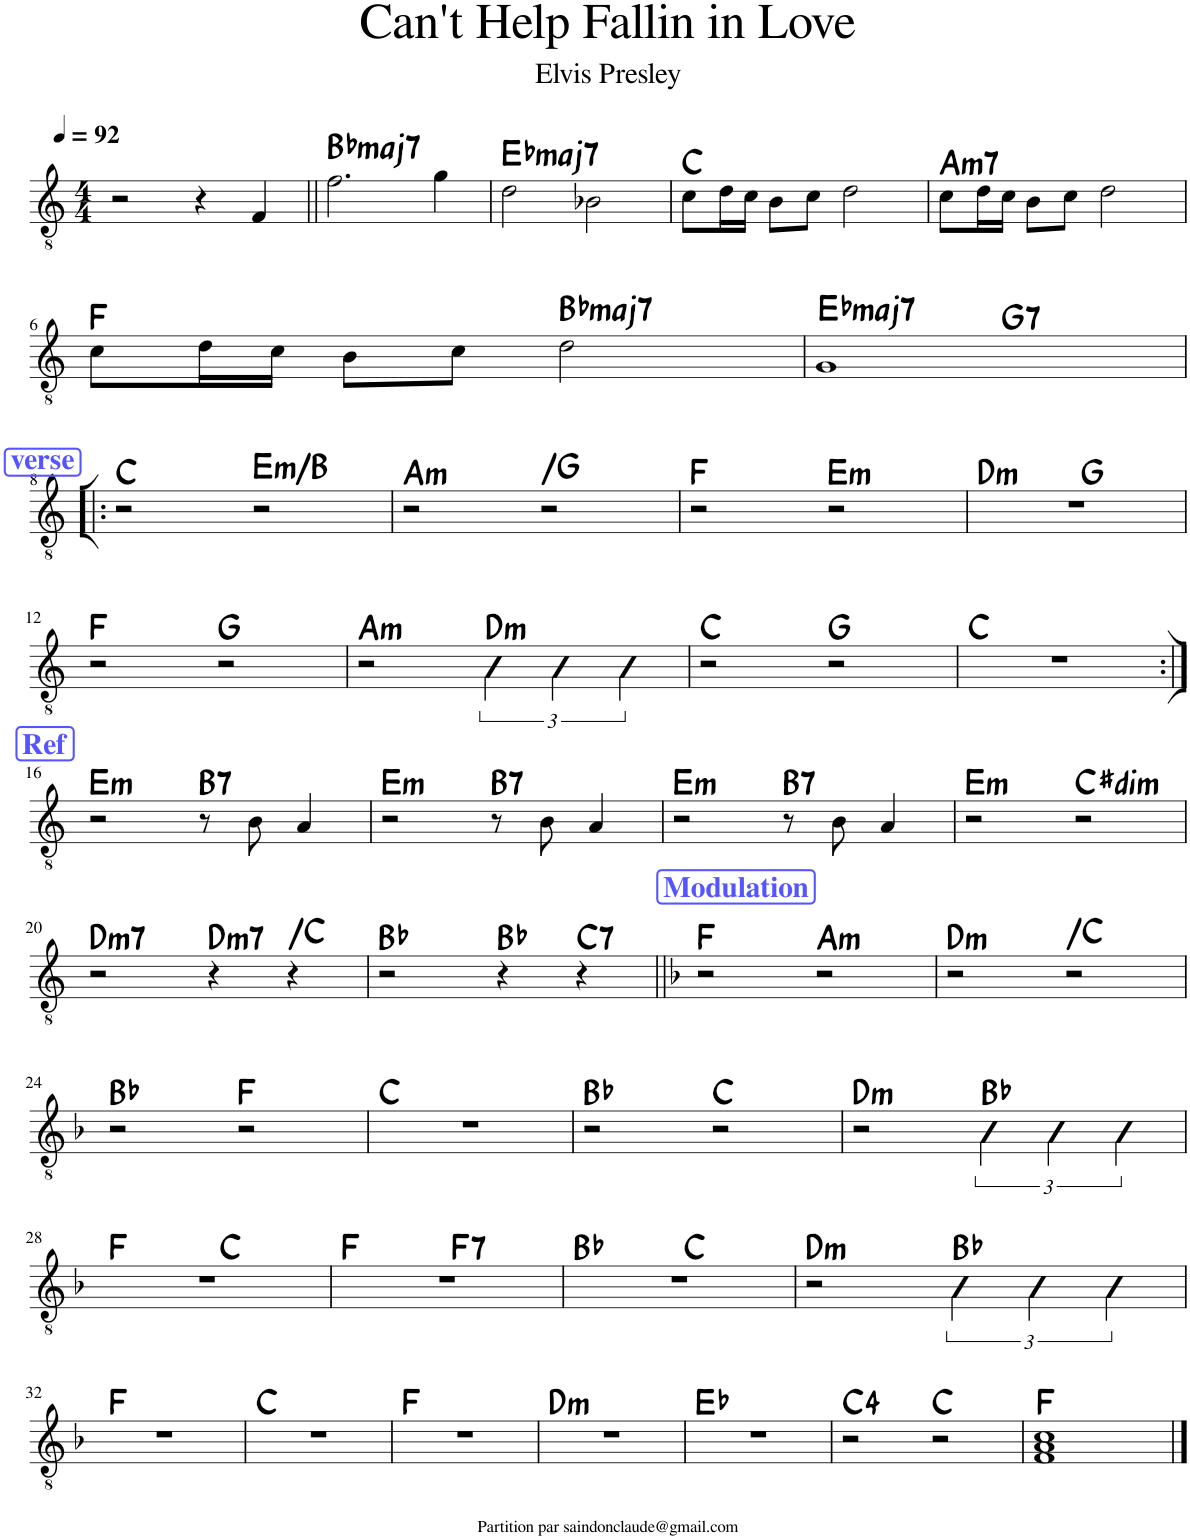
**kern	**harte
*part1	*part1
*staff1	*
*I"Classical Guitar	*
*I'Guit.	*
*clefGv2	*
*k[]	*
*M4/4	*
*MM92	*
=1	=1
2r	.
4r	.
4F/	.
=2||	=2||
!	!LO:H:kt=maj7
2.f\	Bb:maj7
4g\	.
=3	=3
!	!LO:H:kt=maj7
2d\	Eb:maj7
2B-X\	.
=4	=4
8c\L	C:maj
16d\L	.
16c\JJ	.
8B\L	.
8c\J	.
2d\	.
=5	=5
!	!LO:H:kt=m7
8c\L	A:min7
16d\L	.
16c\JJ	.
8B\L	.
8c\J	.
2d\	.
!!LO:LB:g=z
=6	=6
8c\L	F:maj
16d\L	.
16c\JJ	.
8B\L	.
8c\J	.
!	!LO:H:kt=maj7
2d\	Bb:maj7
=7	=7
!	!LO:H:kt=maj7
*^	*
1G	2ryy	Eb:maj7
!	!	!LO:H:kt=7
.	2ryy	G:7
*v	*v	*
!!LO:LB:g=z
!!LO:REH:place=s1:a:B:cj:color=#5555FF:fs=14:t=verse
=8!|:	=8!|:
2r	C:maj
!	!LO:H:kt=m
2r	E:min/5
=9	=9
!	!LO:H:kt=m
2r	A:min
!	!LO:H:kt=N.C.
2r	N
=10	=10
2r	F:maj
!	!LO:H:kt=m
2r	E:min
=11	=11
!	!LO:H:kt=m
*^	*
1r	2ryy	D:min
.	2ryy	G:maj
*v	*v	*
!!LO:LB:g=z
=12	=12
2r	F:maj
2r	G:maj
=13	=13
!	!LO:H:kt=m
2r	A:min
!	!LO:H:kt=m
6D\	D:min
6D\	.
6D\	.
=14	=14
2r	C:maj
2r	G:maj
=15	=15
1r	C:maj
!!LO:LB:g=z
!!LO:REH:place=s1:a:B:cj:color=#5555FF:fs=14:t=Ref
=16:|!	=16:|!
!	!LO:H:kt=m
2r	E:min
!	!LO:H:kt=7
8r	B:7
8B\	.
4A/	.
=17	=17
!	!LO:H:kt=m
2r	E:min
!	!LO:H:kt=7
8r	B:7
8B\	.
4A/	.
=18	=18
!	!LO:H:kt=m
2r	E:min
!	!LO:H:kt=7
8r	B:7
8B\	.
4A/	.
=19	=19
!	!LO:H:kt=m
2r	E:min
!	!LO:H:kt=dim
2r	C#:dim
!!LO:LB:g=z
=20	=20
!	!LO:H:kt=m7
2r	D:min7
!	!LO:H:kt=m7
4r	D:min7
!	!LO:H:kt=N.C.
4r	N
=21	=21
2r	Bb:maj
4r	Bb:maj
!	!LO:H:kt=7
4r	C:7
!!LO:REH:place=s1:a:B:cj:color=#5555FF:fs=14:t=Modulation
=22||	=22||
*k[b-]	*
2r	F:maj
!	!LO:H:kt=m
2r	A:min
=23	=23
!	!LO:H:kt=m
2r	D:min
!	!LO:H:kt=N.C.
2r	N
!!LO:LB:g=z
=24	=24
2r	Bb:maj
2r	F:maj
=25	=25
1r	C:maj
=26	=26
2r	Bb:maj
2r	C:maj
=27	=27
!	!LO:H:kt=m
2r	D:min
6G\	Bb:maj
6G\	.
6G\	.
!!LO:LB:g=z
=28	=28
*^	*
1r	2ryy	F:maj
.	2ryy	C:maj
=29	=29	=29
1r	2ryy	F:maj
!	!	!LO:H:kt=7
.	2ryy	F:7
=30	=30	=30
1r	2ryy	Bb:maj
.	2ryy	C:maj
=31	=31	=31
!	!	!LO:H:kt=m
*v	*v	*
2r	D:min
6G\	Bb:maj
6G\	.
6G\	.
!!LO:LB:g=z
=32	=32
1r	F:maj
=33	=33
1r	C:maj
=34	=34
1r	F:maj
=35	=35
!	!LO:H:kt=m
1r	D:min
=36	=36
1r	Eb:maj
=37	=37
2r	C:maj(4)
2r	C:maj
=38	=38
1F 1A 1c	F:maj
==	==
*-	*-
